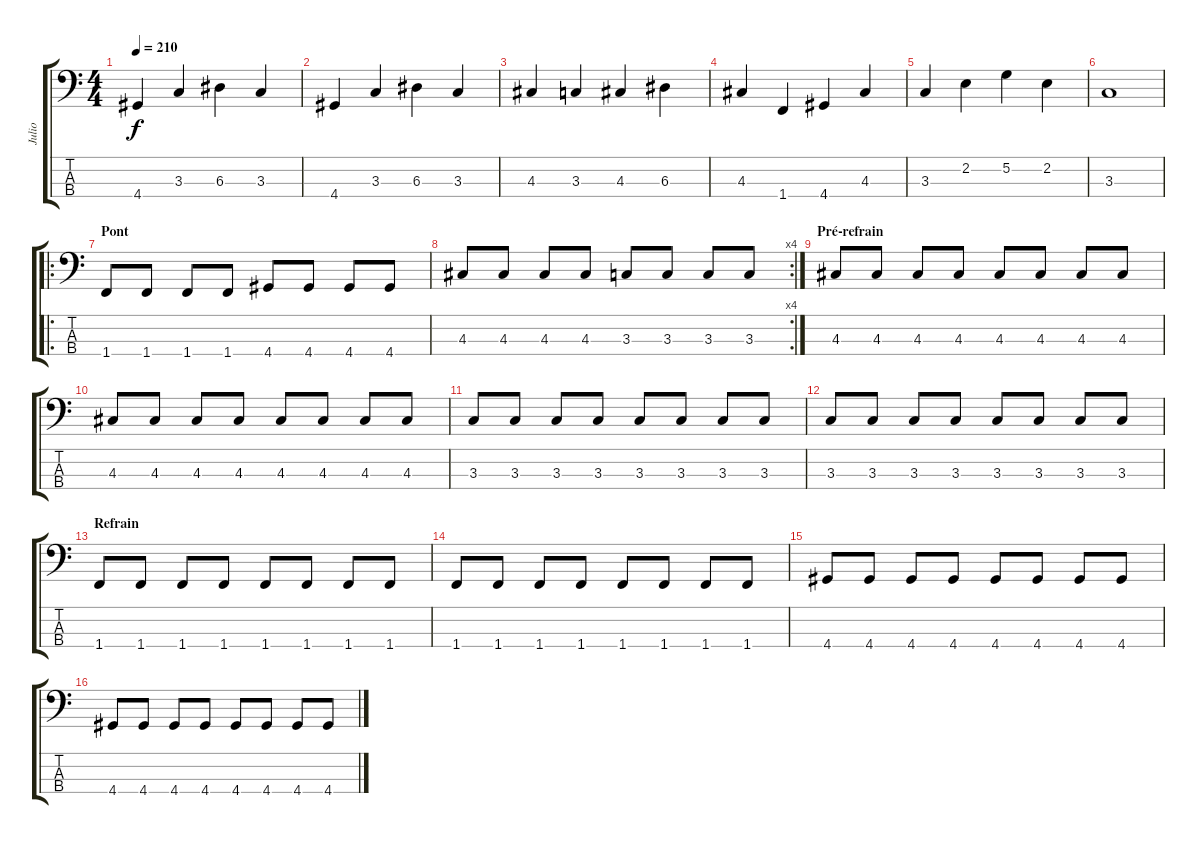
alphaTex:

\track ("Julio" "Julio") {instrument electricbassfinger}
\staff {score tabs}
\tuning (G2 D2 A1 E1) {hide}
\ts (4 4)
\tempo 210
\clef f4
\ks c
4.4.4{dy f} 3.3.4 6.3.4 3.3.4 |
4.4.4 3.3.4 6.3.4 3.3.4 |
4.3.4 3.3.4 4.3.4 6.3.4 |
4.3.4 1.4.4 4.4.4 4.3.4 |
3.3.4 2.2.4 5.2.4 2.2.4 |
3.3.1 |
\ro
\section ("" "Pont")
1.4.8 1.4.8 1.4.8 1.4.8 4.4.8 4.4.8 4.4.8 4.4.8 |
\rc 4
4.3.8 4.3.8 4.3.8 4.3.8 3.3.8 3.3.8 3.3.8 3.3.8 |
\section ("" "Pré-refrain")
4.3.8 4.3.8 4.3.8 4.3.8 4.3.8 4.3.8 4.3.8 4.3.8 |
4.3.8 4.3.8 4.3.8 4.3.8 4.3.8 4.3.8 4.3.8 4.3.8 |
3.3.8 3.3.8 3.3.8 3.3.8 3.3.8 3.3.8 3.3.8 3.3.8 |
3.3.8 3.3.8 3.3.8 3.3.8 3.3.8 3.3.8 3.3.8 3.3.8 |
\section ("" "Refrain")
1.4.8 1.4.8 1.4.8 1.4.8 1.4.8 1.4.8 1.4.8 1.4.8 |
1.4.8 1.4.8 1.4.8 1.4.8 1.4.8 1.4.8 1.4.8 1.4.8 |
4.4.8 4.4.8 4.4.8 4.4.8 4.4.8 4.4.8 4.4.8 4.4.8 |
4.4.8 4.4.8 4.4.8 4.4.8 4.4.8 4.4.8 4.4.8 4.4.8
